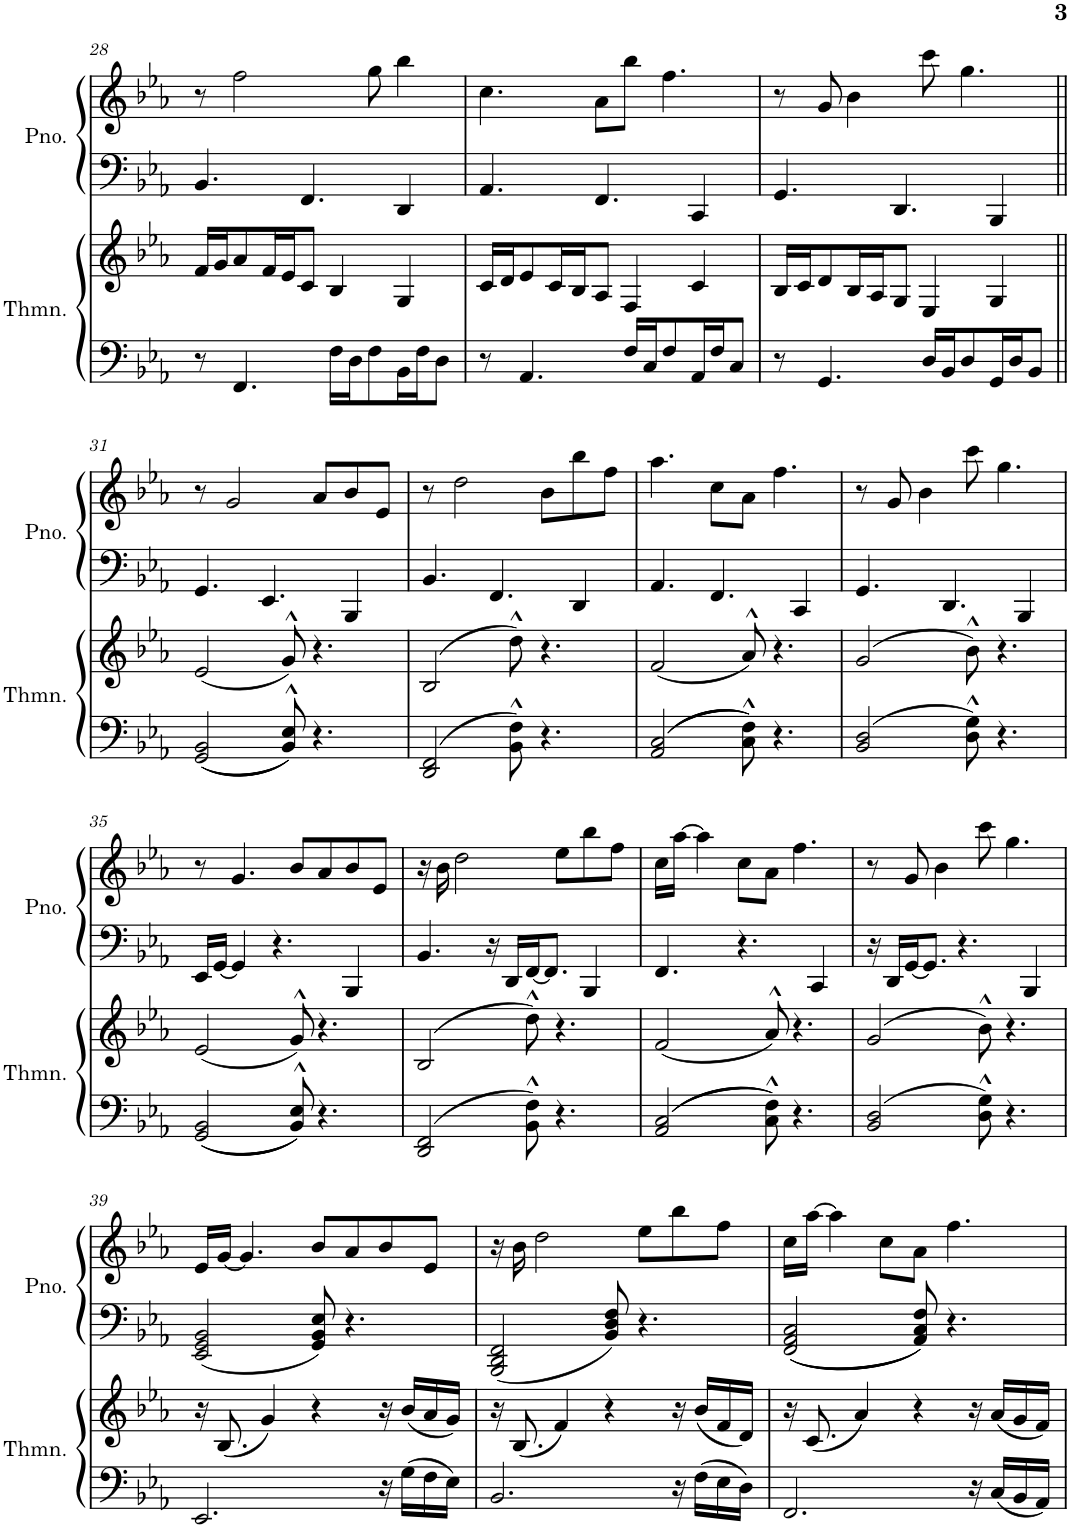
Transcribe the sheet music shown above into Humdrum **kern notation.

**kern	**kern	**kern	**kern
*part2	*part2	*part1	*part1
*staff4	*staff3	*staff2	*staff1
*I"Theremín	*	*I"Piano	*
*I'Thmn.	*	*I'Pno.	*
!!LO:PB:g=z
*clefF4	*clefG2	*clefF4	*clefG2
*k[b-e-a-]	*k[b-e-a-]	*k[b-e-a-]	*k[b-e-a-]
*M8/8	*M8/8	*M8/8	*M8/8
=28	=28	=28	=28
8r	16f/LL	4.BB-/	8r
.	16g/J	.	.
4.FF/	8a-/	.	2ff\
.	16f/L	.	.
.	16e-/J	.	.
.	8c/J	4.FF/	.
16F\LL	4B-/	.	.
16D\J	.	.	.
8F\	.	.	8gg\
16BB-\L	4G/	4DD/	4bb-\
16F\J	.	.	.
8D\J	.	.	.
=29	=29	=29	=29
8r	16c/LL	4.AA-/	4.cc\
.	16d/J	.	.
4.AA-/	8e-/	.	.
.	16c/L	.	.
.	16B-/J	.	.
.	8A-/J	4.FF/	8a-\L
16F/LL	4F/	.	8bb-\J
16C/J	.	.	.
8F/	.	.	4.ff\
16AA-/L	4c/	4CC/	.
16F/J	.	.	.
8C/J	.	.	.
=30	=30	=30	=30
8r	16B-/LL	4.GG/	8r
.	16c/J	.	.
4.GG/	8d/	.	8g/
.	16B-/L	.	4b-\
.	16A-/J	.	.
.	8G/J	4.DD/	.
16D/LL	4E-/	.	8ccc\
16BB-/J	.	.	.
8D/	.	.	4.gg\
16GG/L	4G/	4BBB-/	.
16D/J	.	.	.
8BB-/J	.	.	.
!!LO:LB:g=z
=31||	=31||	=31||	=31||
2GG/ 2BB-/	(2e-/	4.GG/	8r
.	.	.	2g/
.	.	4.EE-/	.
8BB-/^^ 8E-/^^	8g^^/)	.	.
4.r	4.r	.	8a-/L
.	.	4BBB-/	8b-/
.	.	.	8e-/J
=32	=32	=32	=32
2DD/ 2FF/	(2B-/	4.BB-/	8r
.	.	.	2dd\
.	.	4.FF/	.
8BB-\^^ 8F\^^	8dd^^\)	.	.
4.r	4.r	.	8b-\L
.	.	4DD/	8bb-\
.	.	.	8ff\J
=33	=33	=33	=33
2AA-/ 2C/	(2f/	4.AA-/	4.aa-\
.	.	4.FF/	8cc\L
8C\^^ 8F\^^	8a-^^/)	.	8a-\J
4.r	4.r	.	4.ff\
.	.	4CC/	.
=34	=34	=34	=34
2BB-/ 2D/	(2g/	4.GG/	8r
.	.	.	8g/
.	.	.	4b-\
.	.	4.DD/	.
8D\^^ 8G\^^	8b-^^\)	.	8ccc\
4.r	4.r	.	4.gg\
.	.	4BBB-/	.
!!LO:LB:g=z
=35	=35	=35	=35
2GG/ 2BB-/	(2e-/	16EE-/LL	8r
.	.	[16GG/JJ	.
.	.	4GG/]	4.g/
.	.	4.r	.
8BB-/^^ 8E-/^^	8g^^/)	.	8b-/L
4.r	4.r	.	8a-/
.	.	4BBB-/	8b-/
.	.	.	8e-/J
=36	=36	=36	=36
2DD/ 2FF/	(2B-/	4.BB-/	16r
.	.	.	16b-\
.	.	.	2dd\
.	.	16r	.
.	.	16DD/LL	.
8BB-\^^ 8F\^^	8dd^^\)	[16FF/J	.
.	.	8.FF/J]	.
4.r	4.r	.	8ee-\L
.	.	4BBB-/	8bb-\
.	.	.	8ff\J
=37	=37	=37	=37
2AA-/ 2C/	(2f/	4.FF/	16cc\LL
.	.	.	[16aa-\JJ
.	.	.	4aa-\]
.	.	4.r	8cc\L
8C\^^ 8F\^^	8a-^^/)	.	8a-\J
4.r	4.r	.	4.ff\
.	.	4CC/	.
=38	=38	=38	=38
2BB-/ 2D/	(2g/	16r	8r
.	.	16DD/LL	.
.	.	[16GG/J	8g/
.	.	8.GG/J]	.
.	.	.	4b-\
.	.	4.r	.
8D\^^ 8G\^^	8b-^^\)	.	8ccc\
4.r	4.r	.	4.gg\
.	.	4BBB-/	.
!!LO:LB:g=z
=39	=39	=39	=39
2.EE-/	16r	2EE-/ 2GG/ 2BB-/	16e-/LL
.	(8.B-/	.	[16g/JJ
.	.	.	4.g/]
.	4g/)	.	.
.	4r	8GG/ 8BB-/ 8E-/	8b-/L
.	.	4.r	8a-/
16r	16r	.	8b-/
16G\LL	(16b-/LL	.	.
16F\	16a-/	.	8e-/J
16E-\JJ	16g/JJ)	.	.
=40	=40	=40	=40
2.BB-/	16r	2BBB-/ 2DD/ 2FF/	16r
.	(8.B-/	.	16b-\
.	.	.	2dd\
.	4f/)	.	.
.	4r	8BB-/ 8D/ 8F/	.
.	.	4.r	8ee-\L
16r	16r	.	8bb-\
16F\LL	(16b-/LL	.	.
16E-\	16f/	.	8ff\J
16D\JJ	16d/JJ)	.	.
=41	=41	=41	=41
2.FF/	16r	2FF/ 2AA-/ 2C/	16cc\LL
.	(8.c/	.	[16aa-\JJ
.	.	.	4aa-\]
.	4a-/)	.	.
.	.	.	8cc\L
.	4r	8AA-/ 8C/ 8F/	8a-\J
.	.	4.r	4.ff\
16r	16r	.	.
16C/LL	(16a-/LL	.	.
16BB-/	16g/	.	.
16AA-/JJ	16f/JJ)	.	.
=	=	=	=
*-	*-	*-	*-
